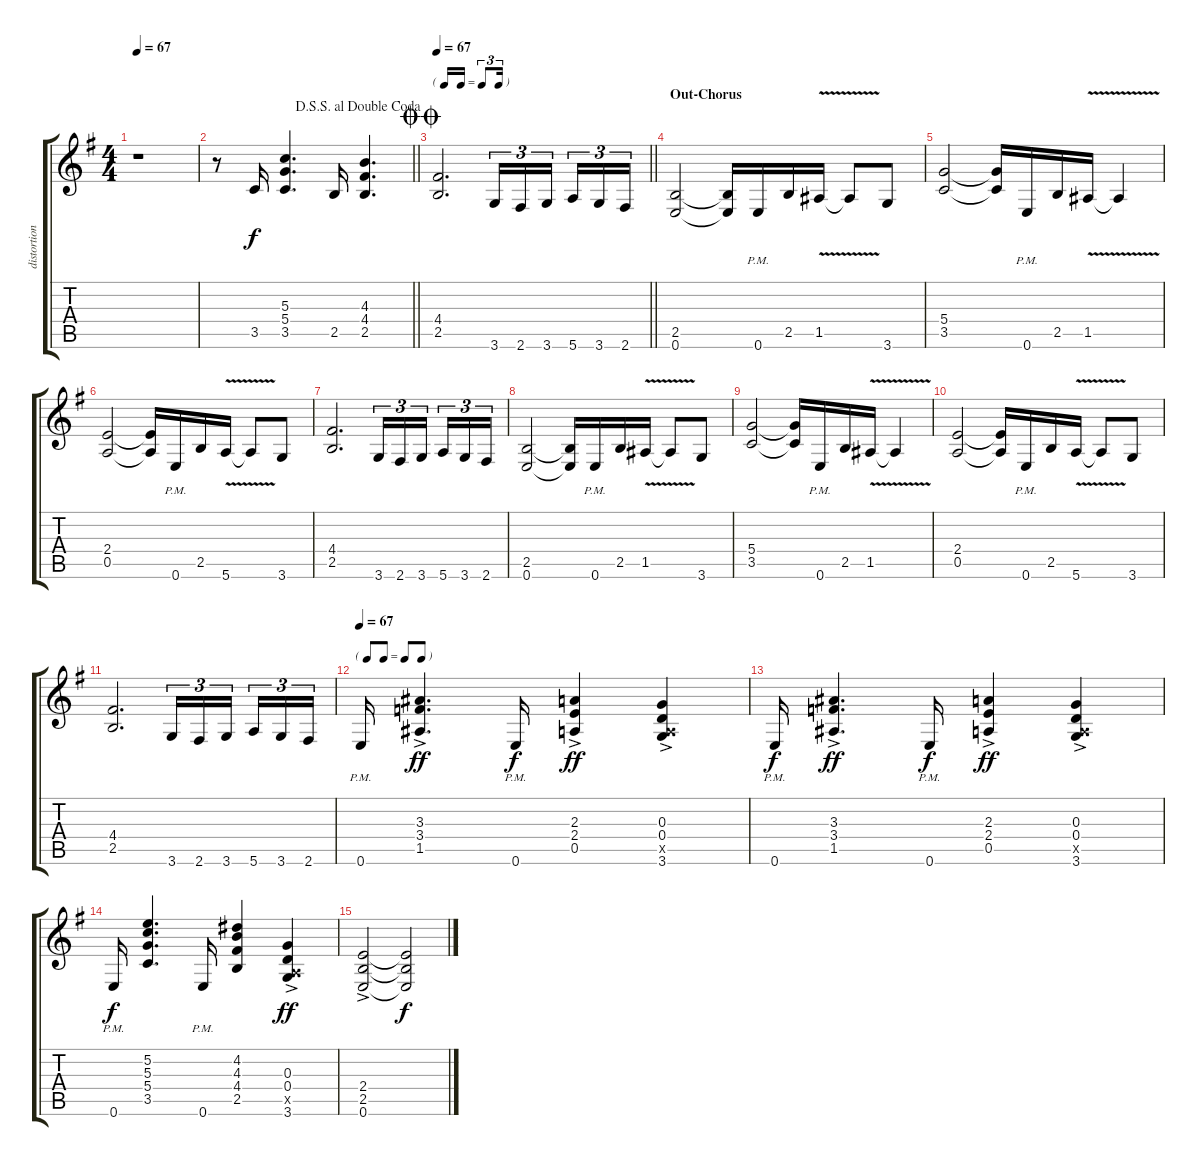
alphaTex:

\track ("distortion guitar" "distortion") {instrument distortionguitar}
\staff {score tabs}
\tuning (E4 B3 G3 D3 A2 E2) {hide}
\ts (4 4)
\tempo 67
\clef g2
\ks g
r.1{dy mf} |
\jump dalsegnosegnoaldoublecoda
\barLineRight lightlight
r.8 3.5.16{dy f} (5.3 5.4 3.5).4{d} 2.5.16 (4.3 4.4 2.5).4{d} |
\tf triplet16th
\jump doublecoda
\tempo 67
\barLineRight lightlight
(4.4 2.5).2{d} 3.6.16{tu (3 2)} 2.6.16{tu (3 2)} 3.6.16{tu (3 2) beam splitsecondary} 5.6.16{tu (3 2)} 3.6.16{tu (3 2)} 2.6.16{tu (3 2)} |
\section ("" "Out-Chorus")
(2.5 0.6).2 (2.5{t} 0.6{t}).16 0.6{pm}.16 2.5.16 1.5{v}.16 1.5{v t}.8 3.6.8 |
(5.4 3.5).2 (5.4{t} 3.5{t}).16 0.6{pm}.16 2.5.16 1.5{v}.16 1.5{v t}.4 |
(2.4 0.5).2 (2.4{t} 0.5{t}).16 0.6{pm}.16 2.5.16 5.6{v}.16 5.6{v t}.8 3.6.8 |
(4.4 2.5).2{d} 3.6.16{tu (3 2)} 2.6.16{tu (3 2)} 3.6.16{tu (3 2) beam splitsecondary} 5.6.16{tu (3 2)} 3.6.16{tu (3 2)} 2.6.16{tu (3 2)} |
(2.5 0.6).2 (2.5{t} 0.6{t}).16 0.6{pm}.16 2.5.16 1.5{v}.16 1.5{v t}.8 3.6.8 |
(5.4 3.5).2 (5.4{t} 3.5{t}).16 0.6{pm}.16 2.5.16 1.5{v}.16 1.5{v t}.4 |
(2.4 0.5).2 (2.4{t} 0.5{t}).16 0.6{pm}.16 2.5.16 5.6{v}.16 5.6{v t}.8 3.6.8 |
(4.4 2.5).2{d} 3.6.16{tu (3 2)} 2.6.16{tu (3 2)} 3.6.16{tu (3 2) beam splitsecondary} 5.6.16{tu (3 2)} 3.6.16{tu (3 2)} 2.6.16{tu (3 2)} |
\tf none
\tempo 67
0.6{pm}.16 (3.3{ac} 3.4{ac} 1.5{ac}).4{d dy ff} 0.6{pm}.16{dy f} (2.3{ac} 2.4{ac} 0.5{ac}).4{dy ff} (0.3{ac} 0.4{ac} 0.5{ac x} 3.6{ac}).4 |
0.6{pm}.16{dy f} (3.3{ac} 3.4{ac} 1.5{ac}).4{d dy ff} 0.6{pm}.16{dy f} (2.3{ac} 2.4{ac} 0.5{ac}).4{dy ff} (0.3{ac} 0.4{ac} 0.5{ac x} 3.6{ac}).4 |
0.6{pm}.16{dy f} (5.2 5.3 5.4 3.5).4{d} 0.6{pm}.16 (4.2 4.3 4.4 2.5).4 (0.3{ac} 0.4{ac} 0.5{ac x} 3.6{ac}).4{dy ff} |
(2.4{ac} 2.5{ac} 0.6{ac}).2 (2.4{t} 2.5{t} 0.6{t}).2{dy f}
